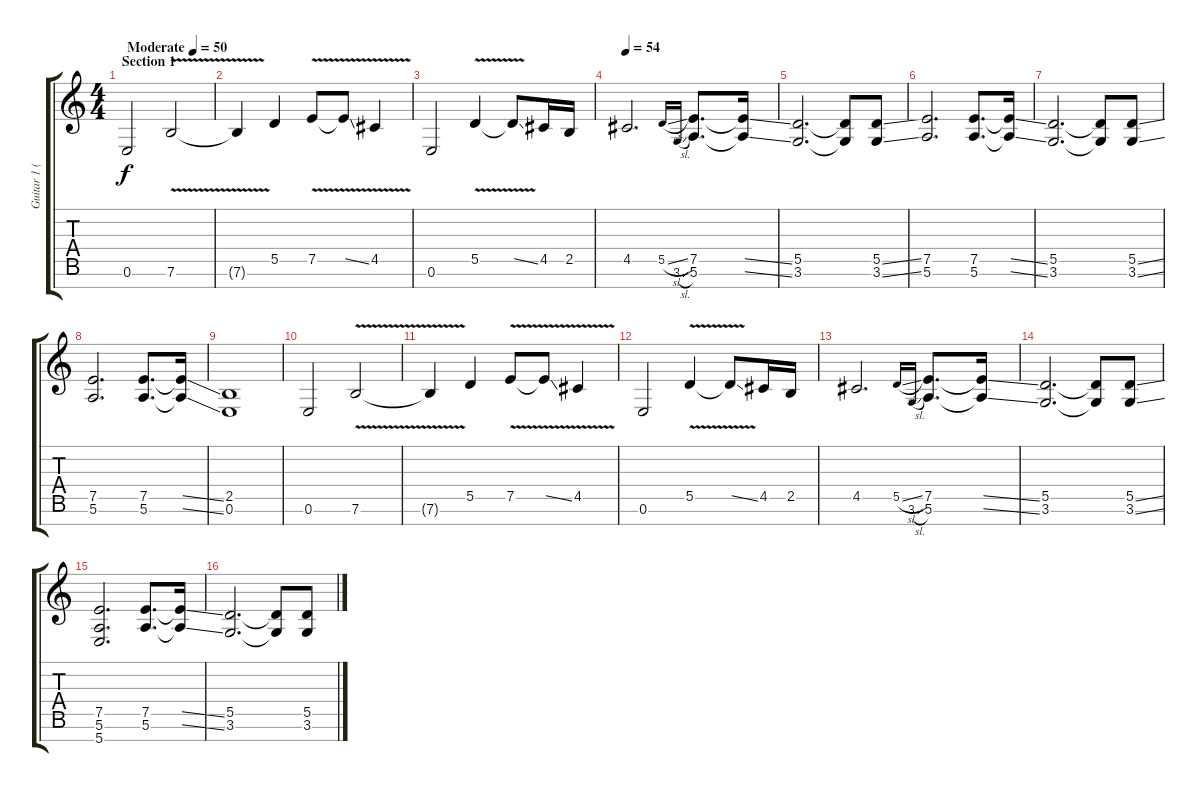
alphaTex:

\track ("Guitar 1 (Distortion)" "Guitar 1 (") {instrument distortionguitar}
\staff {score tabs}
\tuning (E4 B3 G3 D3 A2 E2 B1) {hide}
\ts (4 4)
\section ("" "Section 1")
\tempo (50 "Moderate")
\clef g2
\ks c
0.6.2{dy f instrument distortionguitar} 7.6{v}.2 |
7.6{t}.4 5.5.4 7.5{v}.8 7.5{ss t}.8 4.5{v}.4 |
0.6.2 5.5{v}.4 5.5{ss t}.8 4.5.16 2.5.16 |
\tempo 54
4.5.2{d} 5.5{sl}.16{gr onbeat} 3.6{sl}.16{gr onbeat} (7.5 5.6).8{d} (7.5{ss t} 5.6{ss t}).16 |
(5.5 3.6).2{d} (5.5{t} 3.6{t}).8 (5.5{ss} 3.6{ss}).8 |
(7.5 5.6).2{d} (7.5 5.6).8{d} (7.5{ss t} 5.6{ss t}).16 |
(5.5 3.6).2{d} (5.5{t} 3.6{t}).8 (5.5{ss} 3.6{ss}).8 |
(7.5 5.6).2{d} (7.5 5.6).8{d} (7.5{ss t} 5.6{ss t}).16 |
(2.5 0.6).1 |
0.6.2 7.6{v}.2 |
7.6{t}.4 5.5.4 7.5{v}.8 7.5{ss t}.8 4.5{v}.4 |
0.6.2 5.5{v}.4 5.5{ss t}.8 4.5.16 2.5.16 |
4.5.2{d} 5.5{sl}.16{gr onbeat} 3.6{sl}.16{gr onbeat} (7.5 5.6).8{d} (7.5{ss t} 5.6{ss t}).16 |
(5.5 3.6).2{d} (5.5{t} 3.6{t}).8 (5.5{ss} 3.6{ss}).8 |
(7.5 5.6 5.7).2{d} (7.5 5.6).8{d} (7.5{ss t} 5.6{ss t}).16 |
(5.5 3.6).2{d} (5.5{t} 3.6{t}).8 (5.5{ss} 3.6{ss}).8
